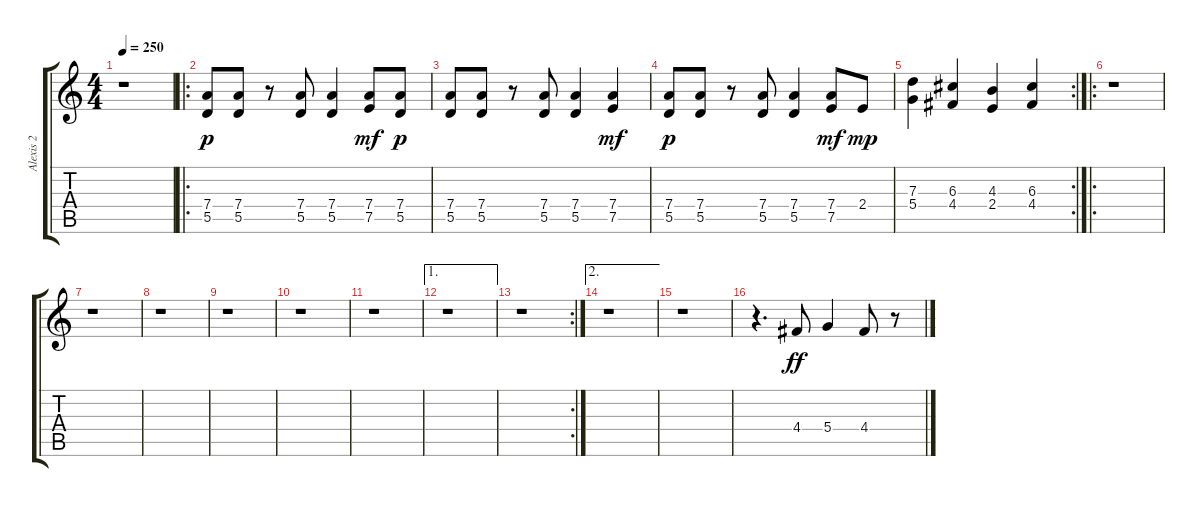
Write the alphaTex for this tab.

\track ("Alexis 2" "Alexis 2") {instrument overdrivenguitar}
\staff {score tabs}
\tuning (E4 B3 G3 D3 A2 E2) {hide}
\ts (4 4)
\tempo 250
\clef g2
\ks c
r.1{dy ff} |
\ro
(7.4 5.5).8{dy p} (7.4 5.5).8 r.8 (7.4 5.5).8 (7.4 5.5).4 (7.4 7.5).8{dy mf} (7.4 5.5).8{dy p} |
(7.4 5.5).8 (7.4 5.5).8 r.8 (7.4 5.5).8 (7.4 5.5).4 (7.4 7.5).4{dy mf} |
(7.4 5.5).8{dy p} (7.4 5.5).8 r.8 (7.4 5.5).8 (7.4 5.5).4 (7.4 7.5).8{dy mf} 2.4.8{dy mp} |
\rc 2
(7.3 5.4).4 (6.3 4.4).4 (4.3 2.4).4 (6.3 4.4).4 |
\ro
r.1 |
r.1 |
r.1 |
r.1 |
r.1 |
r.1 |
\ae 1
r.1 |
\rc 2
r.1 |
\ae 2
r.1 |
r.1 |
r.4{d} 4.4.8{dy ff} 5.4.4 4.4.8 r.8
